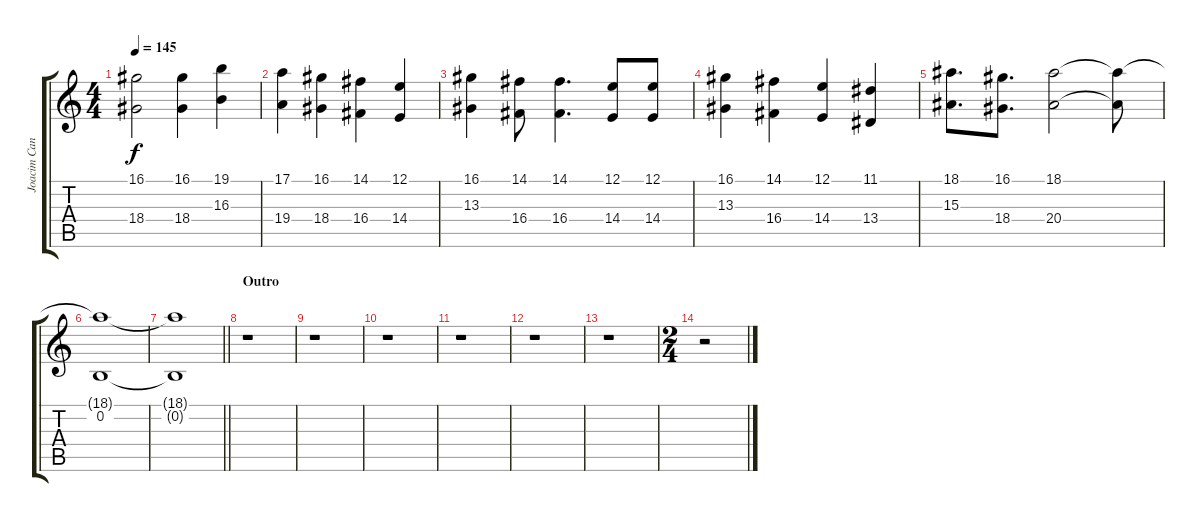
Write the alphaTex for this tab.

\track ("Joacim Cans (Voice)" "Joacim Can") {instrument lead1square}
\staff {score tabs}
\tuning (E4 B3 G3 D3 A2 E2) {hide}
\ts (4 4)
\tempo 145
\clef g2
\ks c
(16.1 18.4).2{dy f} (16.1 18.4).4 (19.1 16.3).4 |
(17.1 19.4).4 (16.1 18.4).4 (14.1 16.4).4 (12.1 14.4).4 |
(16.1 13.3).4 (14.1 16.4).8 (14.1 16.4).4{d} (12.1 14.4).8 (12.1 14.4).8 |
(16.1 13.3).4 (14.1 16.4).4 (12.1 14.4).4 (11.1 13.4).4 |
(18.1 15.3).8{d} (16.1 18.4).8{d} (18.1 20.4).2 (18.1{t} 20.4{t}).8 |
(18.1{t} 0.2).1 |
\barLineRight lightlight
(18.1{t} 0.2{t}).1 |
\section ("" "Outro")
r.1 |
r.1 |
r.1 |
r.1 |
r.1 |
r.1 |
\ts (2 4)
r.2
